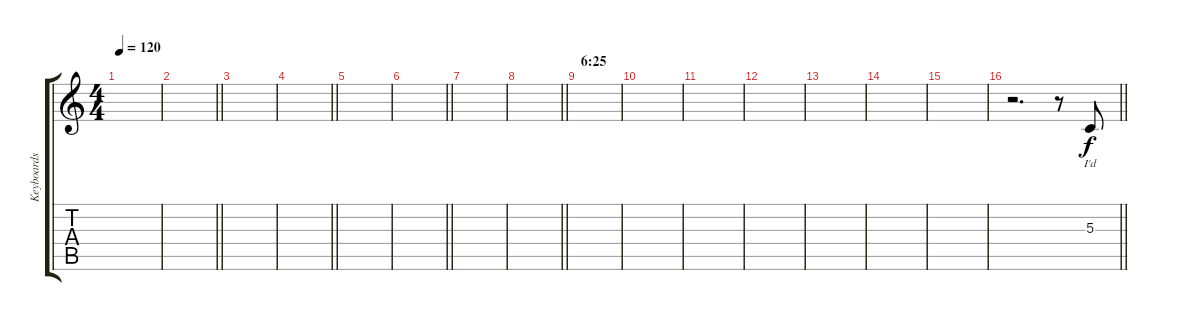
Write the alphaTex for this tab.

\track ("Keyboards 1 and Vocals" "Keyboards ") {instrument electricpiano1}
\staff {score tabs}
\tuning (E4 B3 G3 D3 A2 E2) {hide}
\ts (4 4)
\tempo 120
\clef g2
\ks c
|
\barLineRight lightlight
|
|
\barLineRight lightlight
|
|
\barLineRight lightlight
|
|
\barLineRight lightlight
|
\section ("" "6:25")
|
|
|
|
|
|
|
\barLineRight lightlight
r.2{d instrument voiceoohs} r.8 5.3.8{lyrics (0 "I'd") lyrics (1 "") lyrics (2 "") lyrics (3 "") lyrics (4 "")}
